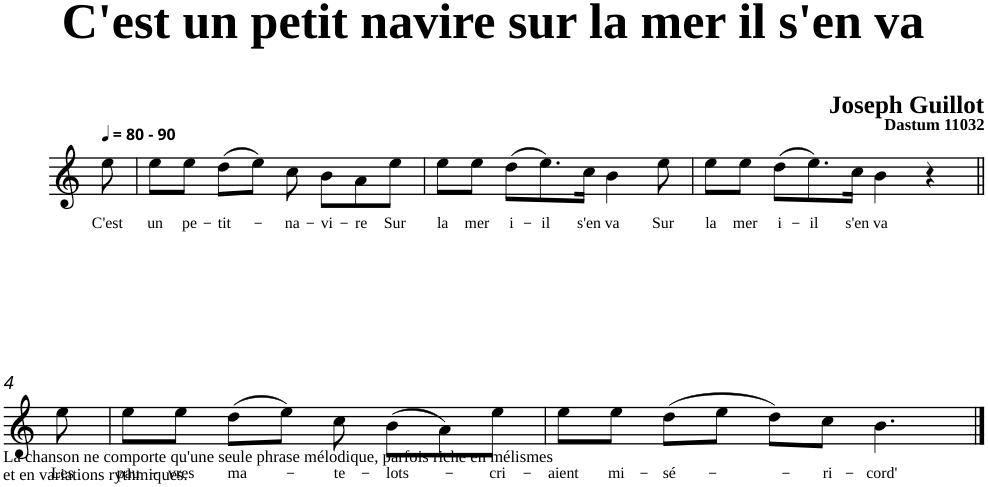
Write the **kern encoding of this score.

**kern	**text
*part1	*part1
*staff1	*staff1
*clefG2	*
*k[]	*
=	=
!LO:TX:a:B:t=- 90	!
!	!LO:LY:b
8ee\	C'est
=1	=1
!	!LO:LY:b
8ee\L	un
!	!LO:LY:b
8ee\J	pe-
!	!LO:LY:b
(>8dd\L	-tit-
8ee\J)	.
!	!LO:LY:b
8cc\	-na-
!	!LO:LY:b
8b\L	-vi-
!	!LO:LY:b
8a\	-re
!	!LO:LY:b
8ee\J	Sur
=2	=2
!	!LO:LY:b
8ee\L	la
!	!LO:LY:b
8ee\J	mer
!	!LO:LY:b
(>8dd\L	i-
!	!LO:LY:b
8.ee\)	-il
!	!LO:LY:b
16cc\Jk	s'en
!	!LO:LY:b
4b\	va
!	!LO:LY:b
8ee\	Sur
=3	=3
!	!LO:LY:b
8ee\L	la
!	!LO:LY:b
8ee\J	mer
!	!LO:LY:b
(>8dd\L	i-
!	!LO:LY:b
8.ee\)	-il
!	!LO:LY:b
16cc\Jk	s'en
!	!LO:LY:b
4b\	va
8r	.
!!LO:LB:g=z
=4||	=4||
!	!LO:LY:b
8ee\	Les
8r	.
=5	=5
!	!LO:LY:b
8ee\L	pau-
!	!LO:LY:b
8ee\J	-vres
!	!LO:LY:b
(>8dd\L	ma-
8ee\J)	.
!	!LO:LY:b
8cc\	-te-
!	!LO:LY:b
(>8b\L	-lots-
8a\)	.
!	!LO:LY:b
8ee\J	-cri-
=6	=6
!	!LO:LY:b
8ee\L	-aient
!	!LO:LY:b
8ee\J	mi-
!	!LO:LY:b
(>8dd\L	-sé-
8ee\J	.
8dd\L)	.
!	!LO:LY:b
8cc\J	-ri-
!	!LO:LY:b
[4b\	-cord'
==7	==7
8b\]	.
=	=
*-	*-
